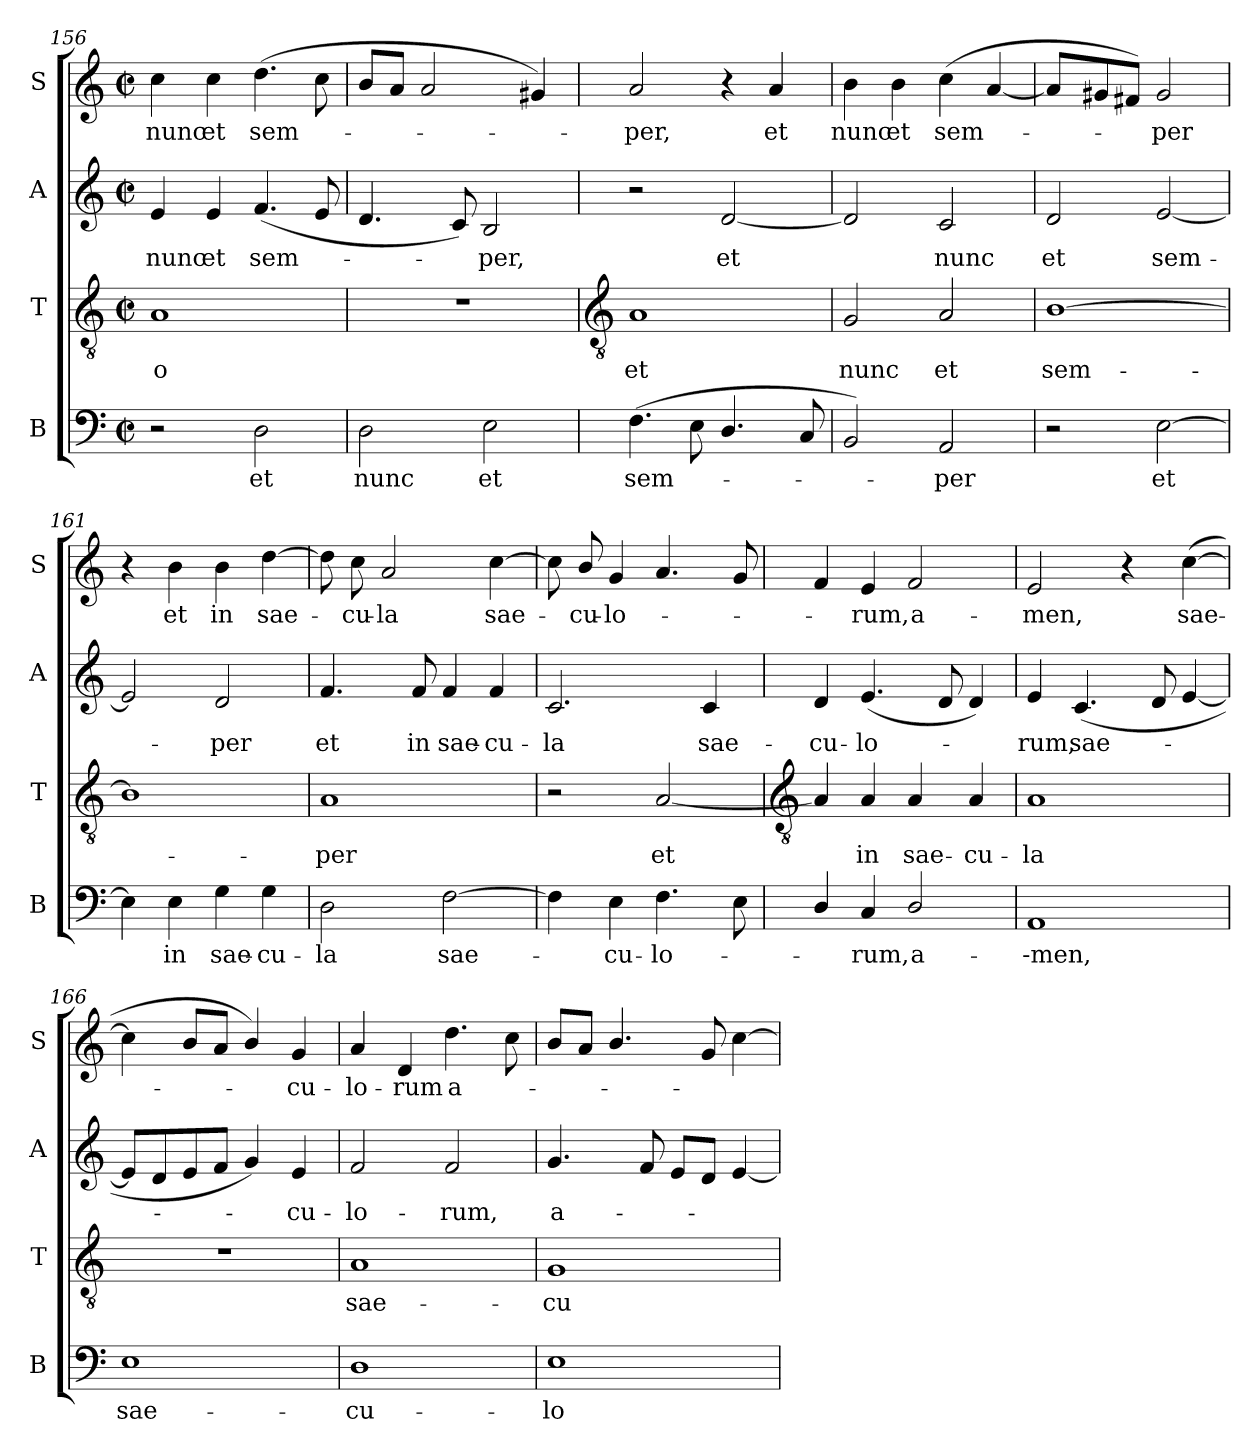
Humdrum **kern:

**kern	**text	**kern	**text	**kern	**text	**kern	**text
*part4	*part4	*part3	*part3	*part2	*part2	*part1	*part1
*staff4	*staff4	*staff3	*staff3	*staff2	*staff2	*staff1	*staff1
*I"B	*	*I"T	*	*I"A	*	*I"S	*
*I'B	*	*I'T	*	*I'A	*	*I'S	*
*clefF4	*	*clefGv2	*	*clefG2	*	*clefG2	*
*k[]	*	*k[]	*	*k[]	*	*k[]	*
*C:	*	*C:	*	*C:	*	*C:	*
*M2/2	*	*M2/2	*	*M2/2	*	*M2/2	*
*met(c|)	*	*met(c|)	*	*met(c|)	*	*met(c|)	*
=156	=156	=156	=156	=156	=156	=156	=156
!	!	!	!LO:LY:b	!	!LO:LY:b	!	!LO:LY:b
2r	.	1A	-o	4e	nunc	4cc	nunc
!	!	!	!	!	!LO:LY:b	!	!LO:LY:b
.	.	.	.	4e	et	4cc	et
!	!LO:LY:b	!	!	!	!LO:LY:b	!	!LO:LY:b
2D	et	.	.	(<4.f	sem-	(>4.dd	sem-
.	.	.	.	8e	.	8cc	.
=157	=157	=157	=157	=157	=157	=157	=157
!	!LO:LY:b	!	!	!	!	!	!
2D	nunc	1r	.	4.d	.	8bL	.
.	.	.	.	.	.	8aJ	.
.	.	.	.	.	.	2a	.
.	.	.	.	8c)	.	.	.
!	!LO:LY:b	!	!	!	!LO:LY:b	!	!
2E	et	.	.	2B	per,	.	.
.	.	.	.	.	.	4g#)	.
!!LO:LB:g=z
=158	=158	=158	=158	=158	=158	=158	=158
*	*	*clefGv2	*	*	*	*	*
!	!LO:LY:b	!	!LO:LY:b	!	!	!	!LO:LY:b
(>4.F	sem-	1A	et	2r	.	2a	per,
8E	.	.	.	.	.	.	.
!	!	!	!	!	!LO:LY:b	!	!
4.D/	.	.	.	[2d	et	4r	.
!	!	!	!	!	!	!	!LO:LY:b
.	.	.	.	.	.	4a	et
8C	.	.	.	.	.	.	.
=159	=159	=159	=159	=159	=159	=159	=159
!	!	!	!LO:LY:b	!	!	!	!LO:LY:b
2BB)	.	2G	nunc	2d]	.	4b	nunc
!	!	!	!	!	!	!	!LO:LY:b
.	.	.	.	.	.	4b	et
!	!LO:LY:b	!	!LO:LY:b	!	!LO:LY:b	!	!LO:LY:b
2AA	per	2A	et	2c	nunc	(<4cc	sem-
.	.	.	.	.	.	[4a	.
=160	=160	=160	=160	=160	=160	=160	=160
!	!	!	!LO:LY:b	!	!LO:LY:b	!	!
2r	.	[1B	sem-	2d	et	4a]	.
.	.	.	.	.	.	8g#	.
.	.	.	.	.	.	8f#J)	.
!	!LO:LY:b	!	!	!	!LO:LY:b	!	!LO:LY:b
[2E	et	.	.	[2e	sem-	2g#	per
=161	=161	=161	=161	=161	=161	=161	=161
4E]	.	1B]	.	2e]	.	4r	.
!	!LO:LY:b	!	!	!	!	!	!LO:LY:b
4E	in	.	.	.	.	4b	et
!	!LO:LY:b	!	!	!	!LO:LY:b	!	!LO:LY:b
4G	sae-	.	.	2d	per	4b	in
!	!LO:LY:b	!	!	!	!	!	!LO:LY:b
4G	-cu-	.	.	.	.	[4dd	sae-
=162	=162	=162	=162	=162	=162	=162	=162
!	!LO:LY:b	!	!LO:LY:b	!	!LO:LY:b	!	!
2D	-la	1A	per	4.f	et	8dd]	.
!	!	!	!	!	!	!	!LO:LY:b
.	.	.	.	.	.	8cc	cu-
!	!	!	!	!	!	!	!LO:LY:b
.	.	.	.	.	.	2a	-la
!	!	!	!	!	!LO:LY:b	!	!
.	.	.	.	8f	in	.	.
!	!LO:LY:b	!	!	!	!LO:LY:b	!	!
[2F	sae-	.	.	4f	sae-	.	.
!	!	!	!	!	!LO:LY:b	!	!LO:LY:b
.	.	.	.	4f	-cu-	[4cc	sae-
=163	=163	=163	=163	=163	=163	=163	=163
!	!	!	!	!	!LO:LY:b	!	!
4F]	.	2r	.	2.c	-la	8cc]	.
!	!	!	!	!	!	!	!LO:LY:b
.	.	.	.	.	.	8b/	cu-
!	!LO:LY:b	!	!	!	!	!	!LO:LY:b
4E	cu-	.	.	.	.	4g	-lo-
!	!LO:LY:b	!	!LO:LY:b	!	!	!	!
4.F	-lo-	[2A	et	.	.	4.a	.
!	!	!	!	!	!LO:LY:b	!	!
.	.	.	.	4c	sae-	.	.
8E	.	.	.	.	.	8g	.
!!LO:LB:g=z
=164	=164	=164	=164	=164	=164	=164	=164
*	*	*clefGv2	*	*	*	*	*
!	!	!	!	!	!LO:LY:b	!	!
4D/	.	4A]	.	4d	-cu-	4f	.
!	!LO:LY:b	!	!LO:LY:b	!	!LO:LY:b	!	!LO:LY:b
4C	rum,	4A	in	(<4.e	-lo-	4e	rum,
!	!LO:LY:b	!	!LO:LY:b	!	!	!	!LO:LY:b
2D/	a-	4A	sae-	.	.	2f	a-
.	.	.	.	8d	.	.	.
!	!	!	!LO:LY:b	!	!	!	!
.	.	4A	-cu-	4d)	.	.	.
=165	=165	=165	=165	=165	=165	=165	=165
!	!LO:LY:b	!	!LO:LY:b	!	!LO:LY:b	!	!LO:LY:b
1AA	--men,	1A	-la	4e	rum,	2e	-men,
!	!	!	!	!	!LO:LY:b	!	!
.	.	.	.	(<4.c	sae-	.	.
.	.	.	.	.	.	4r	.
.	.	.	.	8d	.	.	.
!	!	!	!	!	!	!	!LO:LY:b
.	.	.	.	[4e	.	(<[4cc	sae-
=166	=166	=166	=166	=166	=166	=166	=166
!	!LO:LY:b	!	!	!	!	!	!
1E	sae-	1r	.	8eL]	.	4cc]	.
.	.	.	.	8d	.	.	.
.	.	.	.	8e	.	8bL	.
.	.	.	.	8fJ	.	8aJ	.
.	.	.	.	4g)	.	4b/)	.
!	!	!	!	!	!LO:LY:b	!	!LO:LY:b
.	.	.	.	4e	cu-	4g	cu-
=167	=167	=167	=167	=167	=167	=167	=167
!	!LO:LY:b	!	!LO:LY:b	!	!LO:LY:b	!	!LO:LY:b
1D	-cu-	1A	sae-	2f	-lo-	4a	-lo-
!	!	!	!	!	!	!	!LO:LY:b
.	.	.	.	.	.	4d	-rum
!	!	!	!	!	!LO:LY:b	!	!LO:LY:b
.	.	.	.	2f	-rum,	4.dd	a-
.	.	.	.	.	.	8cc	.
=168	=168	=168	=168	=168	=168	=168	=168
!	!LO:LY:b	!	!LO:LY:b	!	!LO:LY:b	!	!
1E	-lo-	1G	-cu-	4.g	a-	8bL	.
.	.	.	.	.	.	8aJ	.
.	.	.	.	.	.	4.b/	.
.	.	.	.	8f	.	.	.
.	.	.	.	8eL	.	.	.
.	.	.	.	8dJ	.	8g	.
.	.	.	.	[4e	.	[4cc	.
=	=	=	=	=	=	=	=
*-	*-	*-	*-	*-	*-	*-	*-
